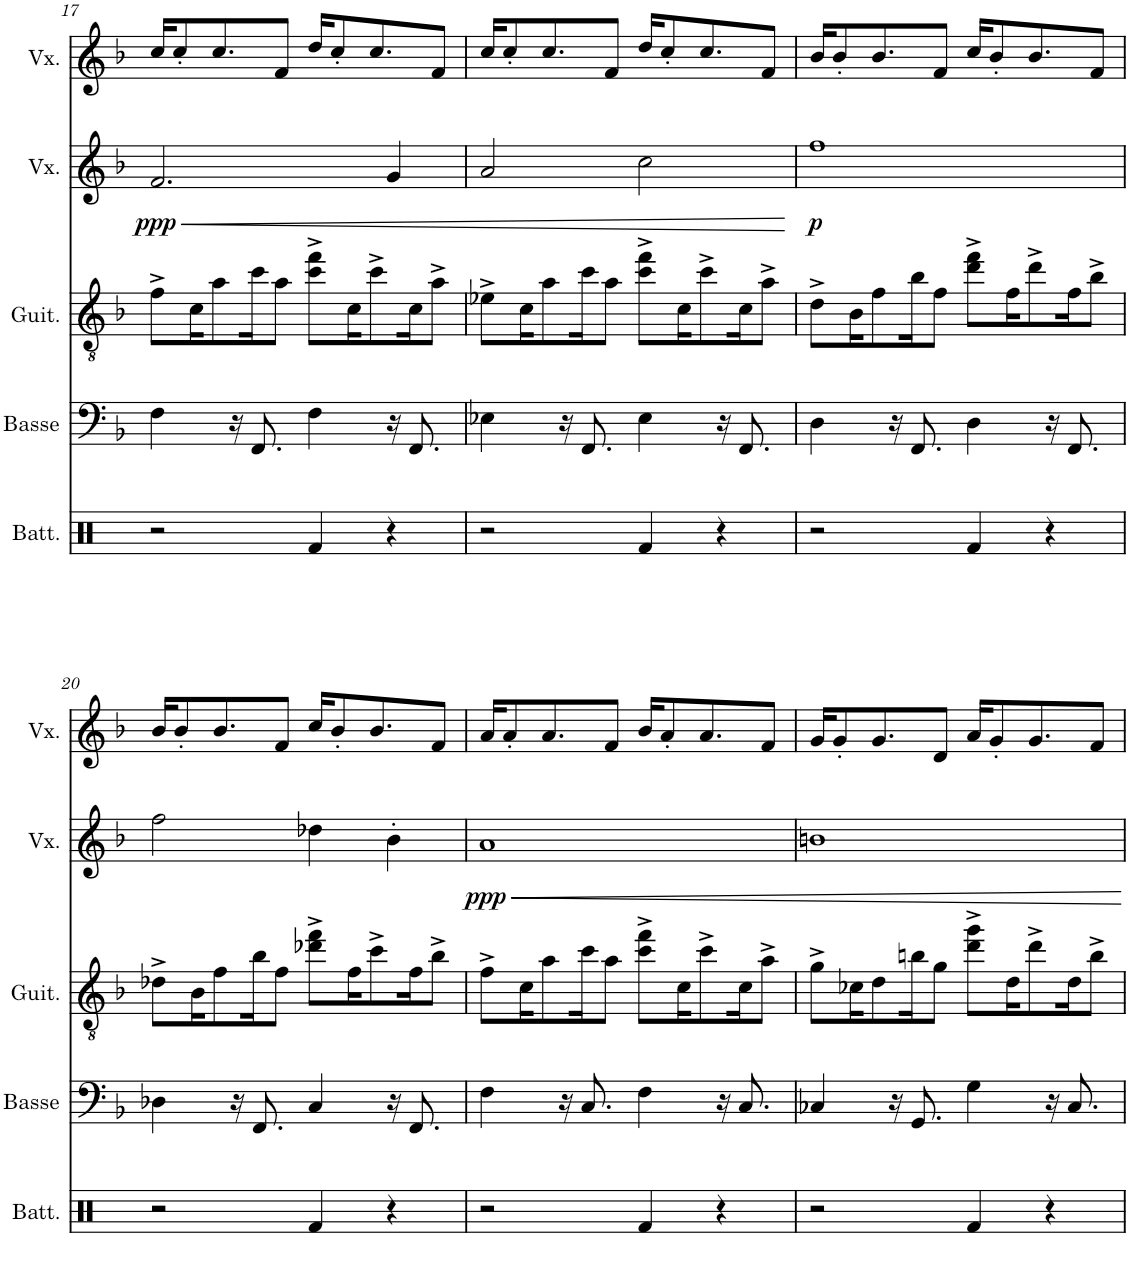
**kern	**kern	**kern	**kern	**dynam	**kern
*part5	*part4	*part3	*part2	*part2	*part1
*staff5	*staff4	*staff3	*staff2	*staff2	*staff1
*I"Batterie	*I"Basse acoustique	*I"Guitare classique	*I"Voix	*	*I"Voix
*I'Batt.	*I'Basse	*I'Guit.	*I'Vx.	*	*I'Vx.
!!LO:PB:g=z
*clefX	*clefF4	*clefGv2	*clefG2	*	*clefG2
*	*Trd7c12	*	*	*	*
*k[]	*k[b-]	*k[b-]	*k[b-]	*	*k[b-]
*M4/4	*M4/4	*M4/4	*M4/4	*	*M4/4
=17	=17	=17	=17	=17	=17
!	!	!	!	!LO:HP:b	!
!	!	!	!	!LO:DY:n=1:b	!
2r	4F\	8f^\L	2.f/	< ppp	16cc/KL
.	.	.	.	.	8cc'/
.	.	16c\K	.	.	.
.	.	8a\	.	.	8.cc/
.	16r	.	.	.	.
.	8.FF/	16cc\K	.	.	.
.	.	8a\J	.	.	8f/J
4Rf/	4F\	8cc\^ 8ff\^L	.	.	16dd/KL
.	.	.	.	.	8cc'/
.	.	16c\K	.	.	.
.	.	8cc^\	.	.	8.cc/
4r	16r	.	4g/	.	.
.	8.FF/	16c\K	.	.	.
.	.	8a^\J	.	.	8f/J
=18	=18	=18	=18	=18	=18
2r	4E-X\	8e-X^\L	2a/	.	16cc/KL
.	.	.	.	.	8cc'/
.	.	16c\K	.	.	.
.	.	8a\	.	.	8.cc/
.	16r	.	.	.	.
.	8.FF/	16cc\K	.	.	.
.	.	8a\J	.	.	8f/J
4Rf/	4E-\	8cc\^ 8ff\^L	2cc\	.	16dd/KL
.	.	.	.	.	8cc'/
.	.	16c\K	.	.	.
.	.	8cc^\	.	.	8.cc/
4r	16r	.	.	.	.
.	8.FF/	16c\K	.	.	.
.	.	8a^\J	.	.	8f/J
.	.	.	.	[	.
=19	=19	=19	=19	=19	=19
!	!	!	!	!LO:DY:b	!
2r	4D\	8d^\L	1ff	p	16b-/KL
.	.	.	.	.	8b-'/
.	.	16B-\K	.	.	.
.	.	8f\	.	.	8.b-/
.	16r	.	.	.	.
.	8.FF/	16b-\K	.	.	.
.	.	8f\J	.	.	8f/J
4Rf/	4D\	8dd\^ 8ff\^L	.	.	16cc/KL
.	.	.	.	.	8b-'/
.	.	16f\K	.	.	.
.	.	8dd^\	.	.	8.b-/
4r	16r	.	.	.	.
.	8.FF/	16f\K	.	.	.
.	.	8b-^\J	.	.	8f/J
!!LO:LB:g=z
=20	=20	=20	=20	=20	=20
2r	4D-X\	8d-X^\L	2ff\	.	16b-/KL
.	.	.	.	.	8b-'/
.	.	16B-\K	.	.	.
.	.	8f\	.	.	8.b-/
.	16r	.	.	.	.
.	8.FF/	16b-\K	.	.	.
.	.	8f\J	.	.	8f/J
4Rf/	4C/	8dd-X\^ 8ff\^L	4dd-X\	.	16cc/KL
.	.	.	.	.	8b-'/
.	.	16f\K	.	.	.
.	.	8cc^\	.	.	8.b-/
4r	16r	.	4b-'\	.	.
.	8.FF/	16f\K	.	.	.
.	.	8b-^\J	.	.	8f/J
=21	=21	=21	=21	=21	=21
!	!	!	!	!LO:DY:b	!
2r	4F\	8f^\L	1a	ppp	16a/KL
.	.	.	.	.	8a'/
.	.	16c\K	.	.	.
.	.	8a\	.	.	8.a/
.	16r	.	.	.	.
.	8.C/	16cc\K	.	.	.
.	.	8a\J	.	.	8f/J
4Rf/	4F\	8cc\^ 8ff\^L	.	.	16b-/KL
.	.	.	.	.	8a'/
.	.	16c\K	.	.	.
.	.	8cc^\	.	.	8.a/
4r	16r	.	.	.	.
.	8.C/	16c\K	.	.	.
.	.	8a^\J	.	.	8f/J
=22	=22	=22	=22	=22	=22
2r	4C-X/	8g^\L	1bn	.	16g/KL
.	.	.	.	.	8g'/
.	.	16c-X\K	.	.	.
.	.	8d\	.	.	8.g/
.	16r	.	.	.	.
.	8.GG/	16bn\K	.	.	.
.	.	8g\J	.	.	8d/J
4Rf/	4G\	8dd\^ 8gg\^L	.	.	16a/KL
.	.	.	.	.	8g'/
.	.	16d\K	.	.	.
.	.	8dd^\	.	.	8.g/
4r	16r	.	.	.	.
.	8.C-/	16d\K	.	.	.
.	.	8b^\J	.	.	8f/J
=	=	=	=	=	=
*-	*-	*-	*-	*-	*-
